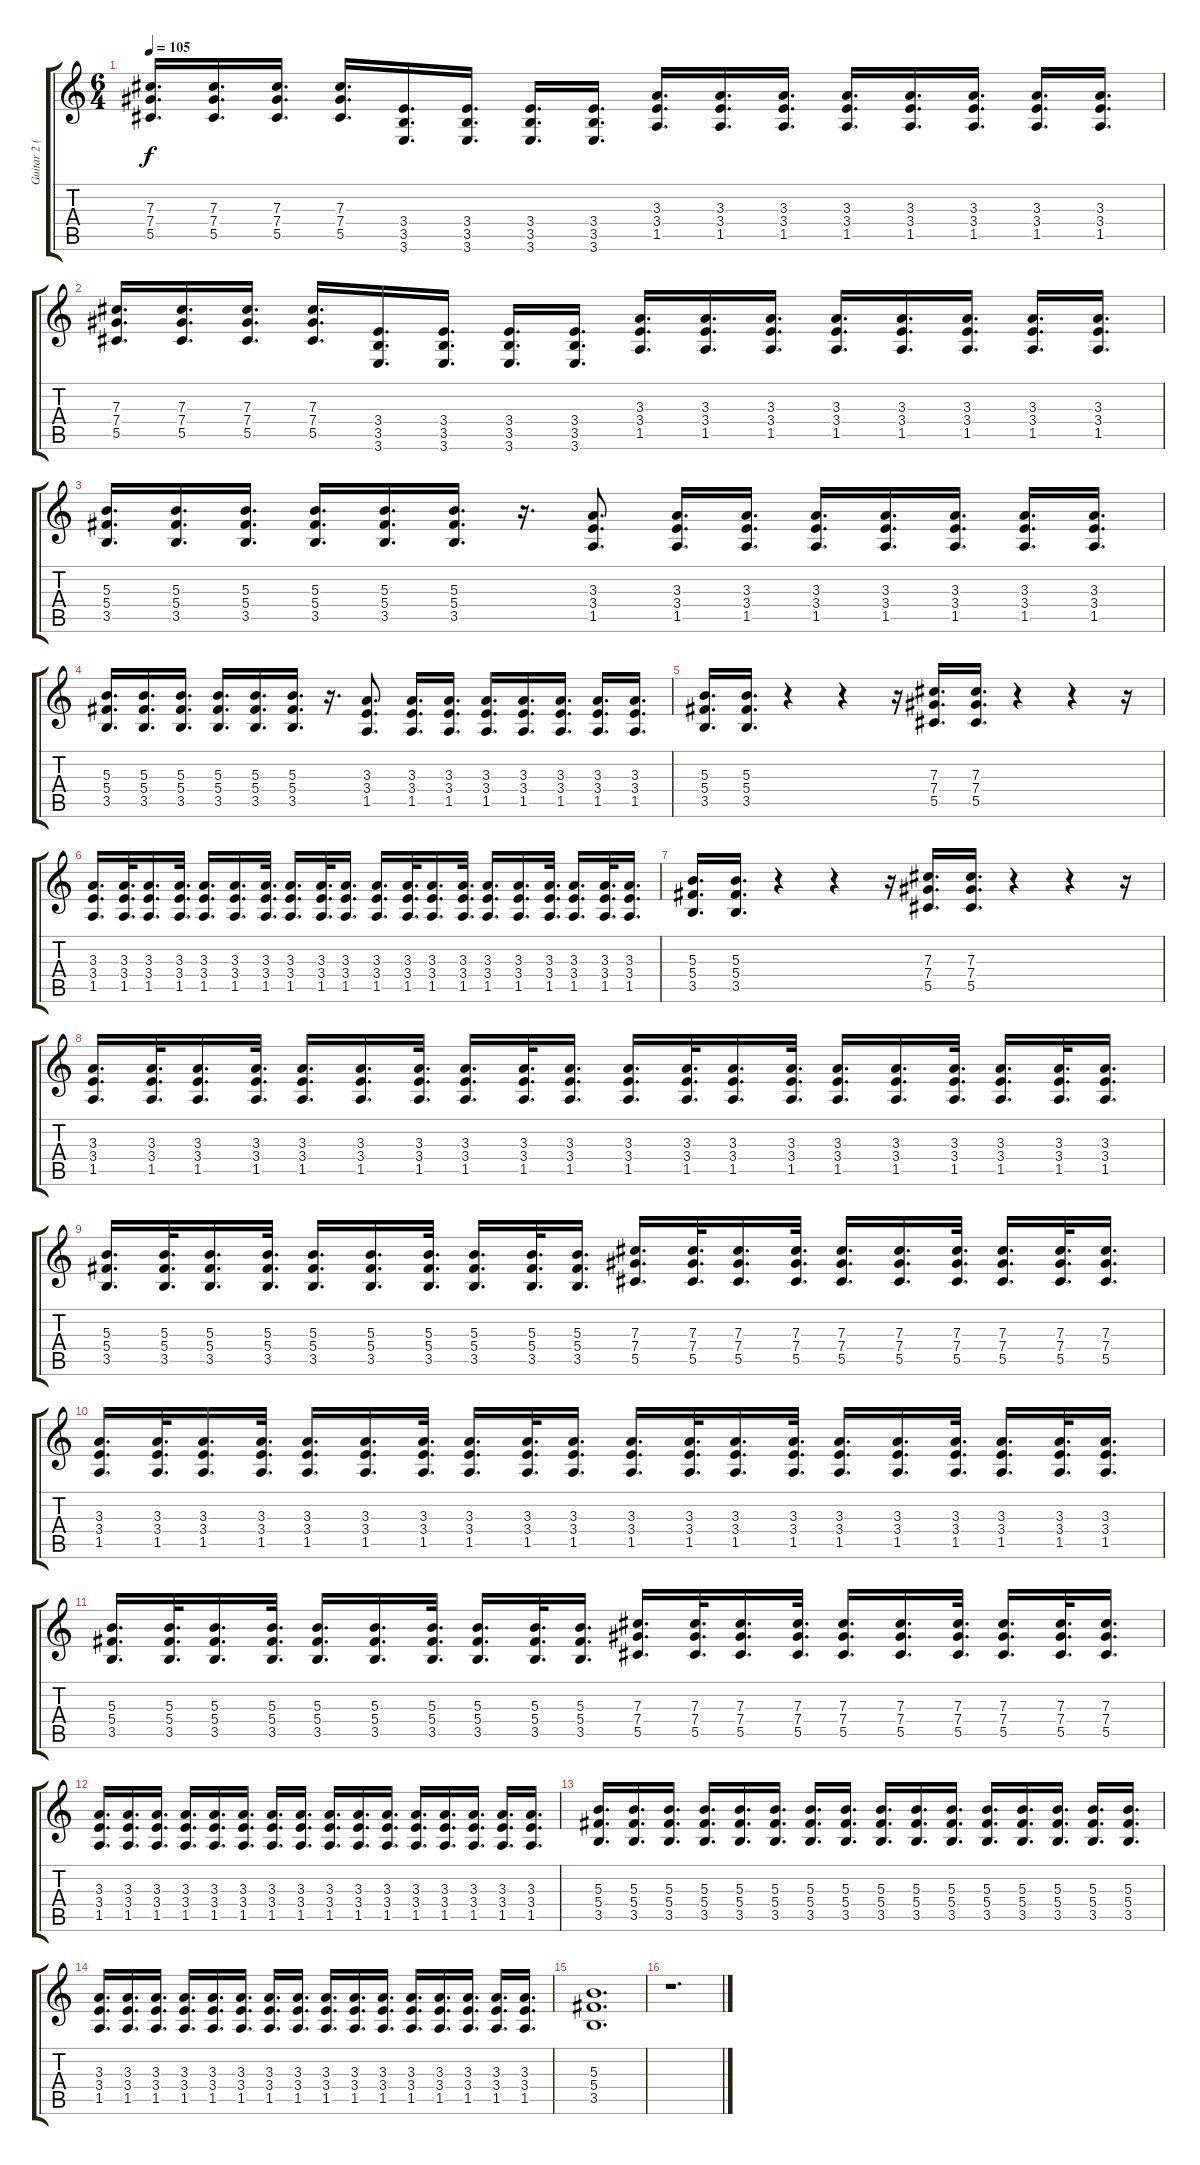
\track ("Guitar 2 ( Dropped C# )" "Guitar 2 (") {instrument distortionguitar}
\staff {score tabs}
\tuning (Eb4 Bb3 Gb3 Db3 Ab2 Db2) {hide}
\ts (6 4)
\tempo 105
\clef g2
\ks c
(7.3 7.4 5.5).16{d dy f} (7.3 7.4 5.5).16{d} (7.3 7.4 5.5).16{d} (7.3 7.4 5.5).16{d} (3.4 3.5 3.6).16{d} (3.4 3.5 3.6).16{d} (3.4 3.5 3.6).16{d} (3.4 3.5 3.6).16{d} (3.3 3.4 1.5).16{d} (3.3 3.4 1.5).16{d} (3.3 3.4 1.5).16{d} (3.3 3.4 1.5).16{d} (3.3 3.4 1.5).16{d} (3.3 3.4 1.5).16{d} (3.3 3.4 1.5).16{d} (3.3 3.4 1.5).16{d} |
(7.3 7.4 5.5).16{d} (7.3 7.4 5.5).16{d} (7.3 7.4 5.5).16{d} (7.3 7.4 5.5).16{d} (3.4 3.5 3.6).16{d} (3.4 3.5 3.6).16{d} (3.4 3.5 3.6).16{d} (3.4 3.5 3.6).16{d} (3.3 3.4 1.5).16{d} (3.3 3.4 1.5).16{d} (3.3 3.4 1.5).16{d} (3.3 3.4 1.5).16{d} (3.3 3.4 1.5).16{d} (3.3 3.4 1.5).16{d} (3.3 3.4 1.5).16{d} (3.3 3.4 1.5).16{d} |
(5.3 5.4 3.5).16{d} (5.3 5.4 3.5).16{d} (5.3 5.4 3.5).16{d} (5.3 5.4 3.5).16{d} (5.3 5.4 3.5).16{d} (5.3 5.4 3.5).16{d} r.16{d} (3.3 3.4 1.5).8{d} (3.3 3.4 1.5).16{d} (3.3 3.4 1.5).16{d} (3.3 3.4 1.5).16{d} (3.3 3.4 1.5).16{d} (3.3 3.4 1.5).16{d} (3.3 3.4 1.5).16{d} (3.3 3.4 1.5).16{d} |
(5.3 5.4 3.5).16{d} (5.3 5.4 3.5).16{d} (5.3 5.4 3.5).16{d} (5.3 5.4 3.5).16{d} (5.3 5.4 3.5).16{d} (5.3 5.4 3.5).16{d} r.16{d} (3.3 3.4 1.5).8{d} (3.3 3.4 1.5).16{d} (3.3 3.4 1.5).16{d} (3.3 3.4 1.5).16{d} (3.3 3.4 1.5).16{d} (3.3 3.4 1.5).16{d} (3.3 3.4 1.5).16{d} (3.3 3.4 1.5).16{d} |
(5.3 5.4 3.5).16{d} (5.3 5.4 3.5).16{d} r.4 r.4 r.16 (7.3 7.4 5.5).16{d} (7.3 7.4 5.5).16{d} r.4 r.4 r.16 |
(3.3 3.4 1.5).16{d} (3.3 3.4 1.5).32{d} (3.3 3.4 1.5).16{d} (3.3 3.4 1.5).32{d} (3.3 3.4 1.5).16{d} (3.3 3.4 1.5).16{d} (3.3 3.4 1.5).32{d} (3.3 3.4 1.5).16{d} (3.3 3.4 1.5).32{d} (3.3 3.4 1.5).16{d} (3.3 3.4 1.5).16{d} (3.3 3.4 1.5).32{d} (3.3 3.4 1.5).16{d} (3.3 3.4 1.5).32{d} (3.3 3.4 1.5).16{d} (3.3 3.4 1.5).16{d} (3.3 3.4 1.5).32{d} (3.3 3.4 1.5).16{d} (3.3 3.4 1.5).32{d} (3.3 3.4 1.5).16{d} |
(5.3 5.4 3.5).16{d} (5.3 5.4 3.5).16{d} r.4 r.4 r.16 (7.3 7.4 5.5).16{d} (7.3 7.4 5.5).16{d} r.4 r.4 r.16 |
(3.3 3.4 1.5).16{d} (3.3 3.4 1.5).32{d} (3.3 3.4 1.5).16{d} (3.3 3.4 1.5).32{d} (3.3 3.4 1.5).16{d} (3.3 3.4 1.5).16{d} (3.3 3.4 1.5).32{d} (3.3 3.4 1.5).16{d} (3.3 3.4 1.5).32{d} (3.3 3.4 1.5).16{d} (3.3 3.4 1.5).16{d} (3.3 3.4 1.5).32{d} (3.3 3.4 1.5).16{d} (3.3 3.4 1.5).32{d} (3.3 3.4 1.5).16{d} (3.3 3.4 1.5).16{d} (3.3 3.4 1.5).32{d} (3.3 3.4 1.5).16{d} (3.3 3.4 1.5).32{d} (3.3 3.4 1.5).16{d} |
(5.3 5.4 3.5).16{d} (5.3 5.4 3.5).32{d} (5.3 5.4 3.5).16{d} (5.3 5.4 3.5).32{d} (5.3 5.4 3.5).16{d} (5.3 5.4 3.5).16{d} (5.3 5.4 3.5).32{d} (5.3 5.4 3.5).16{d} (5.3 5.4 3.5).32{d} (5.3 5.4 3.5).16{d} (7.3 7.4 5.5).16{d} (7.3 7.4 5.5).32{d} (7.3 7.4 5.5).16{d} (7.3 7.4 5.5).32{d} (7.3 7.4 5.5).16{d} (7.3 7.4 5.5).16{d} (7.3 7.4 5.5).32{d} (7.3 7.4 5.5).16{d} (7.3 7.4 5.5).32{d} (7.3 7.4 5.5).16{d} |
(3.3 3.4 1.5).16{d} (3.3 3.4 1.5).32{d} (3.3 3.4 1.5).16{d} (3.3 3.4 1.5).32{d} (3.3 3.4 1.5).16{d} (3.3 3.4 1.5).16{d} (3.3 3.4 1.5).32{d} (3.3 3.4 1.5).16{d} (3.3 3.4 1.5).32{d} (3.3 3.4 1.5).16{d} (3.3 3.4 1.5).16{d} (3.3 3.4 1.5).32{d} (3.3 3.4 1.5).16{d} (3.3 3.4 1.5).32{d} (3.3 3.4 1.5).16{d} (3.3 3.4 1.5).16{d} (3.3 3.4 1.5).32{d} (3.3 3.4 1.5).16{d} (3.3 3.4 1.5).32{d} (3.3 3.4 1.5).16{d} |
(5.3 5.4 3.5).16{d} (5.3 5.4 3.5).32{d} (5.3 5.4 3.5).16{d} (5.3 5.4 3.5).32{d} (5.3 5.4 3.5).16{d} (5.3 5.4 3.5).16{d} (5.3 5.4 3.5).32{d} (5.3 5.4 3.5).16{d} (5.3 5.4 3.5).32{d} (5.3 5.4 3.5).16{d} (7.3 7.4 5.5).16{d} (7.3 7.4 5.5).32{d} (7.3 7.4 5.5).16{d} (7.3 7.4 5.5).32{d} (7.3 7.4 5.5).16{d} (7.3 7.4 5.5).16{d} (7.3 7.4 5.5).32{d} (7.3 7.4 5.5).16{d} (7.3 7.4 5.5).32{d} (7.3 7.4 5.5).16{d} |
(3.3 3.4 1.5).16{d} (3.3 3.4 1.5).16{d} (3.3 3.4 1.5).16{d} (3.3 3.4 1.5).16{d} (3.3 3.4 1.5).16{d} (3.3 3.4 1.5).16{d} (3.3 3.4 1.5).16{d} (3.3 3.4 1.5).16{d} (3.3 3.4 1.5).16{d} (3.3 3.4 1.5).16{d} (3.3 3.4 1.5).16{d} (3.3 3.4 1.5).16{d} (3.3 3.4 1.5).16{d} (3.3 3.4 1.5).16{d} (3.3 3.4 1.5).16{d} (3.3 3.4 1.5).16{d} |
(5.3 5.4 3.5).16{d} (5.3 5.4 3.5).16{d} (5.3 5.4 3.5).16{d} (5.3 5.4 3.5).16{d} (5.3 5.4 3.5).16{d} (5.3 5.4 3.5).16{d} (5.3 5.4 3.5).16{d} (5.3 5.4 3.5).16{d} (5.3 5.4 3.5).16{d} (5.3 5.4 3.5).16{d} (5.3 5.4 3.5).16{d} (5.3 5.4 3.5).16{d} (5.3 5.4 3.5).16{d} (5.3 5.4 3.5).16{d} (5.3 5.4 3.5).16{d} (5.3 5.4 3.5).16{d} |
(3.3 3.4 1.5).16{d} (3.3 3.4 1.5).16{d} (3.3 3.4 1.5).16{d} (3.3 3.4 1.5).16{d} (3.3 3.4 1.5).16{d} (3.3 3.4 1.5).16{d} (3.3 3.4 1.5).16{d} (3.3 3.4 1.5).16{d} (3.3 3.4 1.5).16{d} (3.3 3.4 1.5).16{d} (3.3 3.4 1.5).16{d} (3.3 3.4 1.5).16{d} (3.3 3.4 1.5).16{d} (3.3 3.4 1.5).16{d} (3.3 3.4 1.5).16{d} (3.3 3.4 1.5).16{d} |
(5.3 5.4 3.5).1{d} |
r.1{d}
